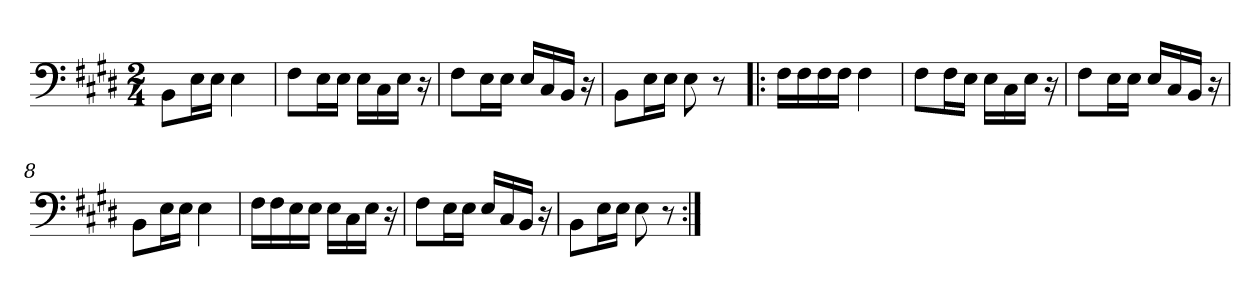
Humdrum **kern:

**kern
*part1
*staff1
*clefF4
*k[f#c#g#d#]
*M2/4
=1
8BB\L
16E\L
16E\JJ
4E\
=2
8F#\L
16E\L
16E\JJ
16E\LL
16C#\
16E\JJ
16r
=3
8F#\L
16E\L
16E\JJ
16E/LL
16C#/
16BB/JJ
16r
=4
8BB\L
16E\L
16E\JJ
8E\
8r
=5!|:
16F#\LL
16F#\
16F#\
16F#\JJ
4F#\
=6
8F#\L
16F#\L
16E\JJ
16E\LL
16C#\
16E\JJ
16r
=7
8F#\L
16E\L
16E\JJ
16E/LL
16C#/
16BB/JJ
16r
=8
8BB\L
16E\L
16E\JJ
4E\
=9
16F#\LL
16F#\
16E\
16E\JJ
16E\LL
16C#\
16E\JJ
16r
=10
8F#\L
16E\L
16E\JJ
16E/LL
16C#/
16BB/JJ
16r
=11
8BB\L
16E\L
16E\JJ
8E\
8r
=:|!
*-
